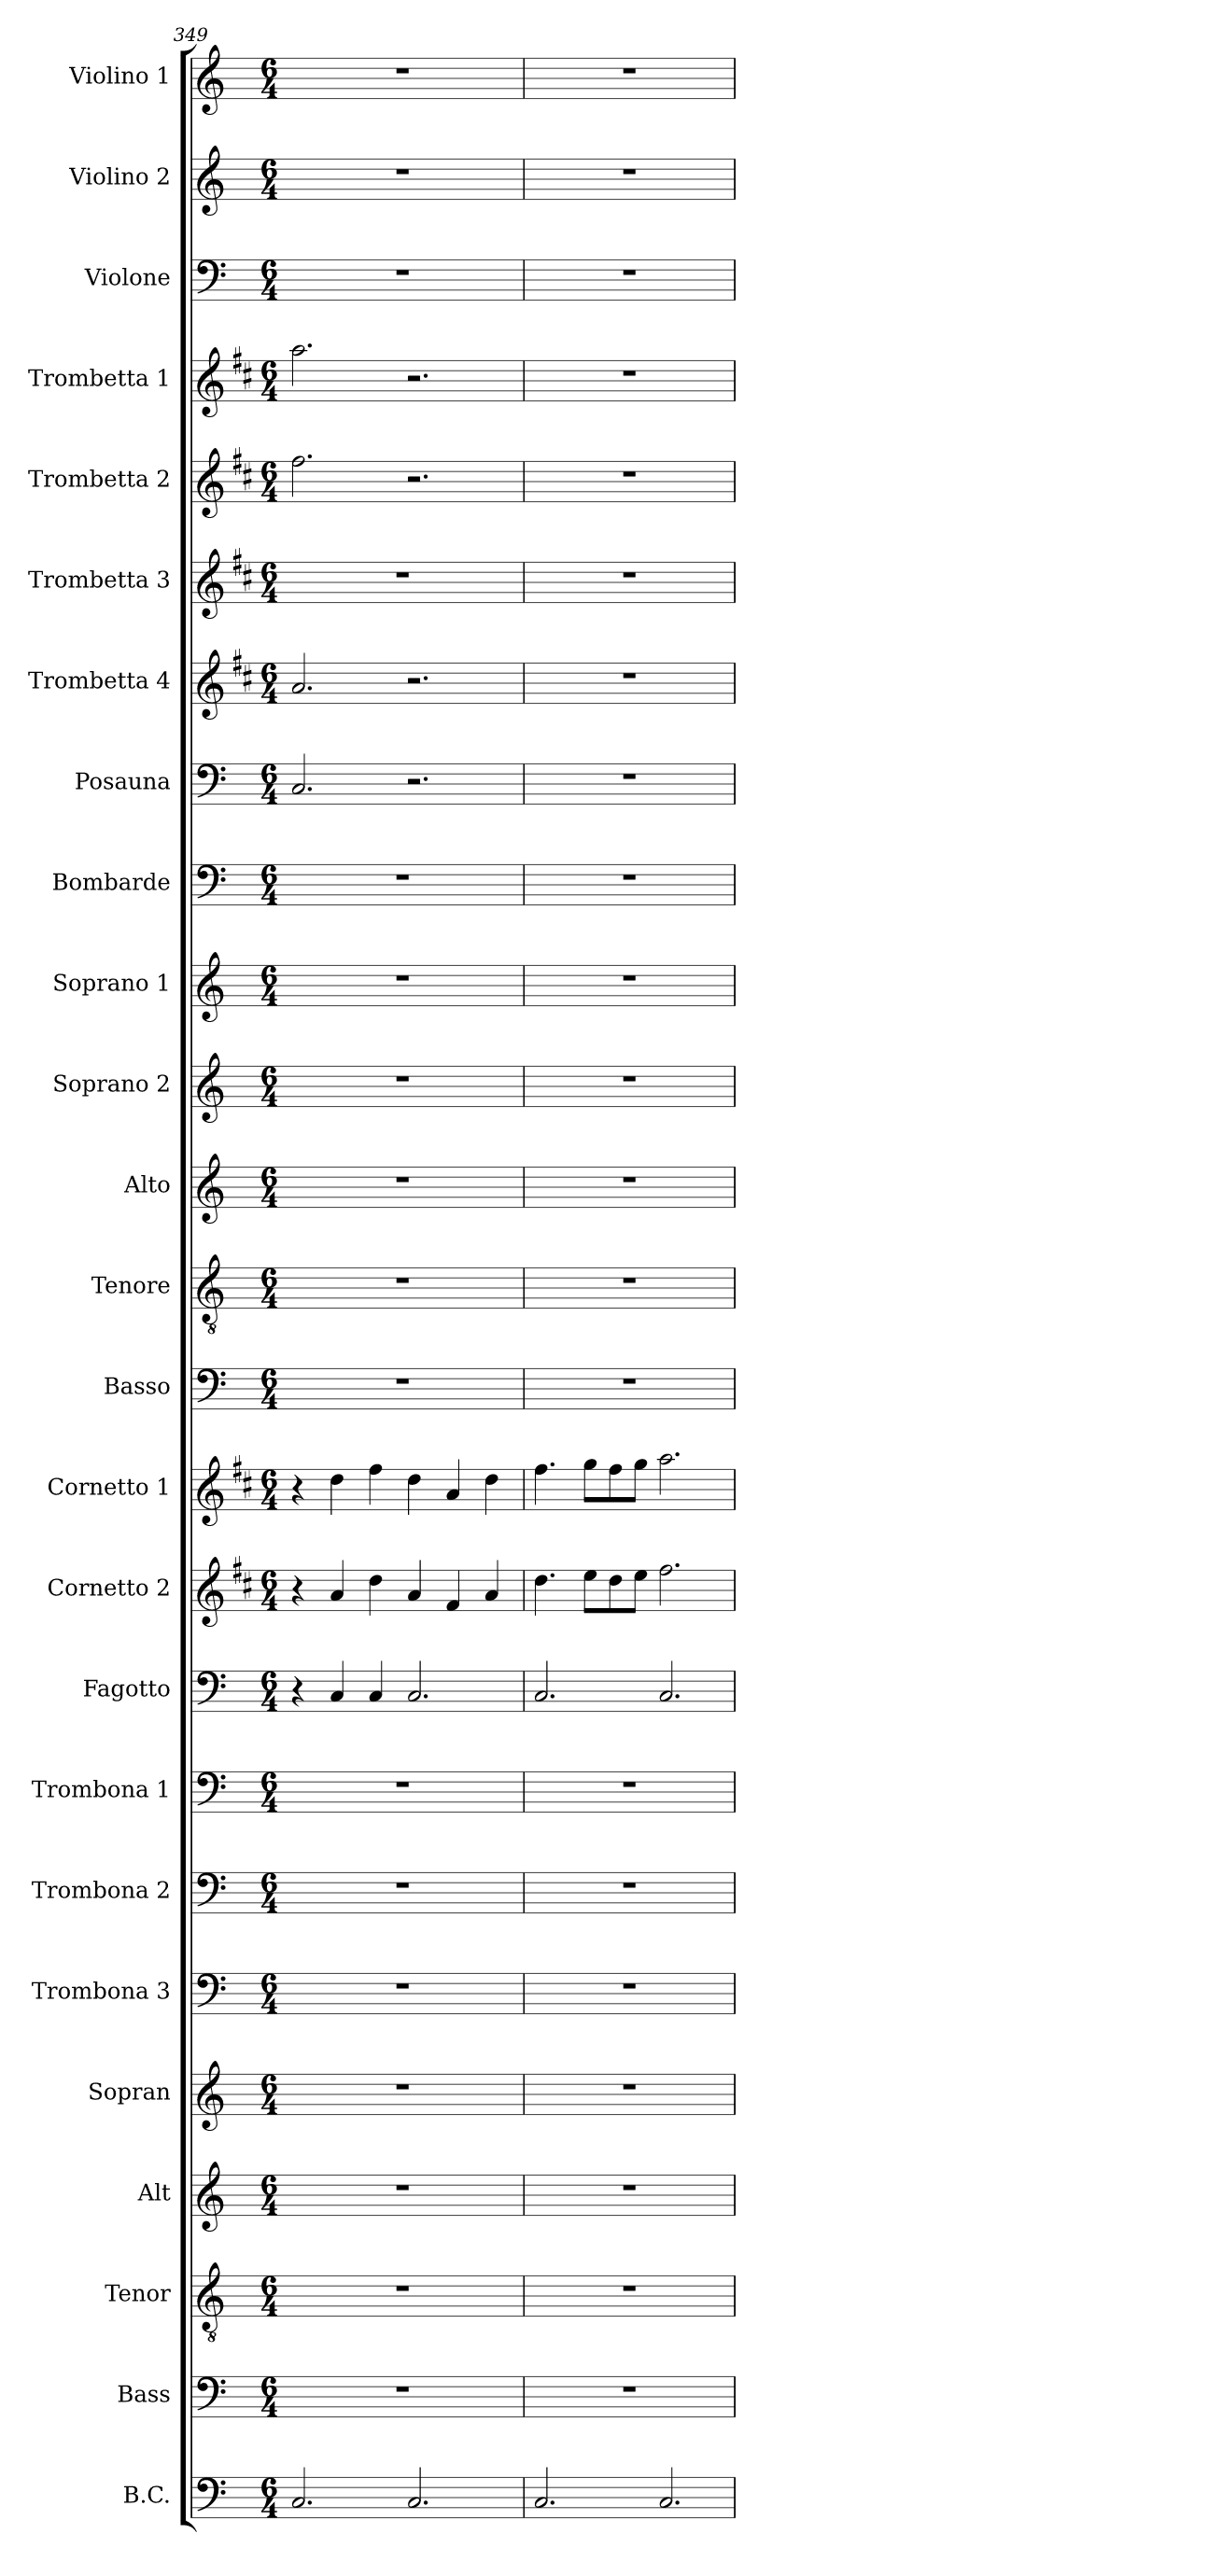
**kern	**kern	**kern	**kern	**kern	**kern	**kern	**kern	**kern	**kern	**kern	**kern	**kern	**kern	**kern	**kern	**kern	**kern	**kern	**kern	**kern	**kern	**kern	**kern	**kern
*part25	*part24	*part23	*part22	*part21	*part20	*part19	*part18	*part17	*part16	*part15	*part14	*part13	*part12	*part11	*part10	*part9	*part8	*part7	*part6	*part5	*part4	*part3	*part2	*part1
*staff25	*staff24	*staff23	*staff22	*staff21	*staff20	*staff19	*staff18	*staff17	*staff16	*staff15	*staff14	*staff13	*staff12	*staff11	*staff10	*staff9	*staff8	*staff7	*staff6	*staff5	*staff4	*staff3	*staff2	*staff1
*I"B.C.	*I"Bass	*I"Tenor	*I"Alt	*I"Sopran	*I"Trombona 3	*I"Trombona 2	*I"Trombona 1	*I"Fagotto	*I"Cornetto 2	*I"Cornetto 1	*I"Basso	*I"Tenore	*I"Alto	*I"Soprano 2	*I"Soprano 1	*I"Bombarde	*I"Posauna	*I"Trombetta 4	*I"Trombetta 3	*I"Trombetta 2	*I"Trombetta 1	*I"Violone	*I"Violino 2	*I"Violino 1
*I'B.C.	*I'B.	*I'T.	*I'A.	*I'S.	*I'Tbn. 2	*I'Tbn. 2	*I'Tbn. 1	*I'Fag.	*I'Cor. 2	*I'Cor. 1	*I'B.	*I'T.	*I'A.	*I'S.	*I'S.	*	*	*	*	*	*	*	*I'Vl. 2	*I'Vl. 1
*clefF4	*clefF4	*clefGv2	*clefG2	*clefG2	*clefF4	*clefF4	*clefF4	*clefF4	*clefG2	*clefG2	*clefF4	*clefGv2	*clefG2	*clefG2	*clefG2	*clefF4	*clefF4	*clefG2	*clefG2	*clefG2	*clefG2	*clefF4	*clefG2	*clefG2
*	*	*ITrd7c12	*	*	*	*	*	*	*ITrd1c2	*ITrd1c2	*	*ITrd7c12	*	*	*	*	*	*ITrd1c2	*ITrd1c2	*ITrd1c2	*ITrd1c2	*	*	*
*k[]	*k[]	*k[]	*k[]	*k[]	*k[]	*k[]	*k[]	*k[]	*k[]	*k[]	*k[]	*k[]	*k[]	*k[]	*k[]	*k[]	*k[]	*k[]	*k[]	*k[]	*k[]	*k[]	*k[]	*k[]
*C:	*C:	*C:	*C:	*C:	*C:	*C:	*C:	*C:	*C:	*C:	*C:	*C:	*C:	*C:	*C:	*C:	*C:	*C:	*C:	*C:	*C:	*C:	*C:	*C:
*M6/4	*M6/4	*M6/4	*M6/4	*M6/4	*M6/4	*M6/4	*M6/4	*M6/4	*M6/4	*M6/4	*M6/4	*M6/4	*M6/4	*M6/4	*M6/4	*M6/4	*M6/4	*M6/4	*M6/4	*M6/4	*M6/4	*M6/4	*M6/4	*M6/4
=349	=349	=349	=349	=349	=349	=349	=349	=349	=349	=349	=349	=349	=349	=349	=349	=349	=349	=349	=349	=349	=349	=349	=349	=349
!	!LO:N:vis=1	!LO:N:vis=1	!LO:N:vis=1	!LO:N:vis=1	!LO:N:vis=1	!LO:N:vis=1	!LO:N:vis=1	!	!	!	!LO:N:vis=1	!LO:N:vis=1	!LO:N:vis=1	!LO:N:vis=1	!LO:N:vis=1	!LO:N:vis=1	!	!	!LO:N:vis=1	!	!	!LO:N:vis=1	!LO:N:vis=1	!LO:N:vis=1
2.Ci/	1.r	1.r	1.r	1.r	1.r	1.r	1.r	4r	4r	4r	1.r	1.r	1.r	1.r	1.r	1.r	2.Ci/	2.gi/	1.r	2.eei\	2.ggi\	1.r	1.r	1.r
.	.	.	.	.	.	.	.	4Ci/	4gi/	4cci\	.	.	.	.	.	.	.	.	.	.	.	.	.	.
.	.	.	.	.	.	.	.	4Ci/	4cci\	4eei\	.	.	.	.	.	.	.	.	.	.	.	.	.	.
2.Ci/	.	.	.	.	.	.	.	2.Ci/	4gi/	4cci\	.	.	.	.	.	.	2.r	2.r	.	2.r	2.r	.	.	.
.	.	.	.	.	.	.	.	.	4ei/	4gi/	.	.	.	.	.	.	.	.	.	.	.	.	.	.
.	.	.	.	.	.	.	.	.	4gi/	4cci\	.	.	.	.	.	.	.	.	.	.	.	.	.	.
=350	=350	=350	=350	=350	=350	=350	=350	=350	=350	=350	=350	=350	=350	=350	=350	=350	=350	=350	=350	=350	=350	=350	=350	=350
!	!LO:N:vis=1	!LO:N:vis=1	!LO:N:vis=1	!LO:N:vis=1	!LO:N:vis=1	!LO:N:vis=1	!LO:N:vis=1	!	!	!	!LO:N:vis=1	!LO:N:vis=1	!LO:N:vis=1	!LO:N:vis=1	!LO:N:vis=1	!LO:N:vis=1	!LO:N:vis=1	!LO:N:vis=1	!LO:N:vis=1	!LO:N:vis=1	!LO:N:vis=1	!LO:N:vis=1	!LO:N:vis=1	!LO:N:vis=1
2.Ci/	1.r	1.r	1.r	1.r	1.r	1.r	1.r	2.Ci/	4.cci\	4.eei\	1.r	1.r	1.r	1.r	1.r	1.r	1.r	1.r	1.r	1.r	1.r	1.r	1.r	1.r
.	.	.	.	.	.	.	.	.	8ddi\L	8ffi\L	.	.	.	.	.	.	.	.	.	.	.	.	.	.
.	.	.	.	.	.	.	.	.	8cci\	8eei\	.	.	.	.	.	.	.	.	.	.	.	.	.	.
.	.	.	.	.	.	.	.	.	8ddi\J	8ffi\J	.	.	.	.	.	.	.	.	.	.	.	.	.	.
2.Ci/	.	.	.	.	.	.	.	2.Ci/	2.eei\	2.ggi\	.	.	.	.	.	.	.	.	.	.	.	.	.	.
=	=	=	=	=	=	=	=	=	=	=	=	=	=	=	=	=	=	=	=	=	=	=	=	=
*-	*-	*-	*-	*-	*-	*-	*-	*-	*-	*-	*-	*-	*-	*-	*-	*-	*-	*-	*-	*-	*-	*-	*-	*-
